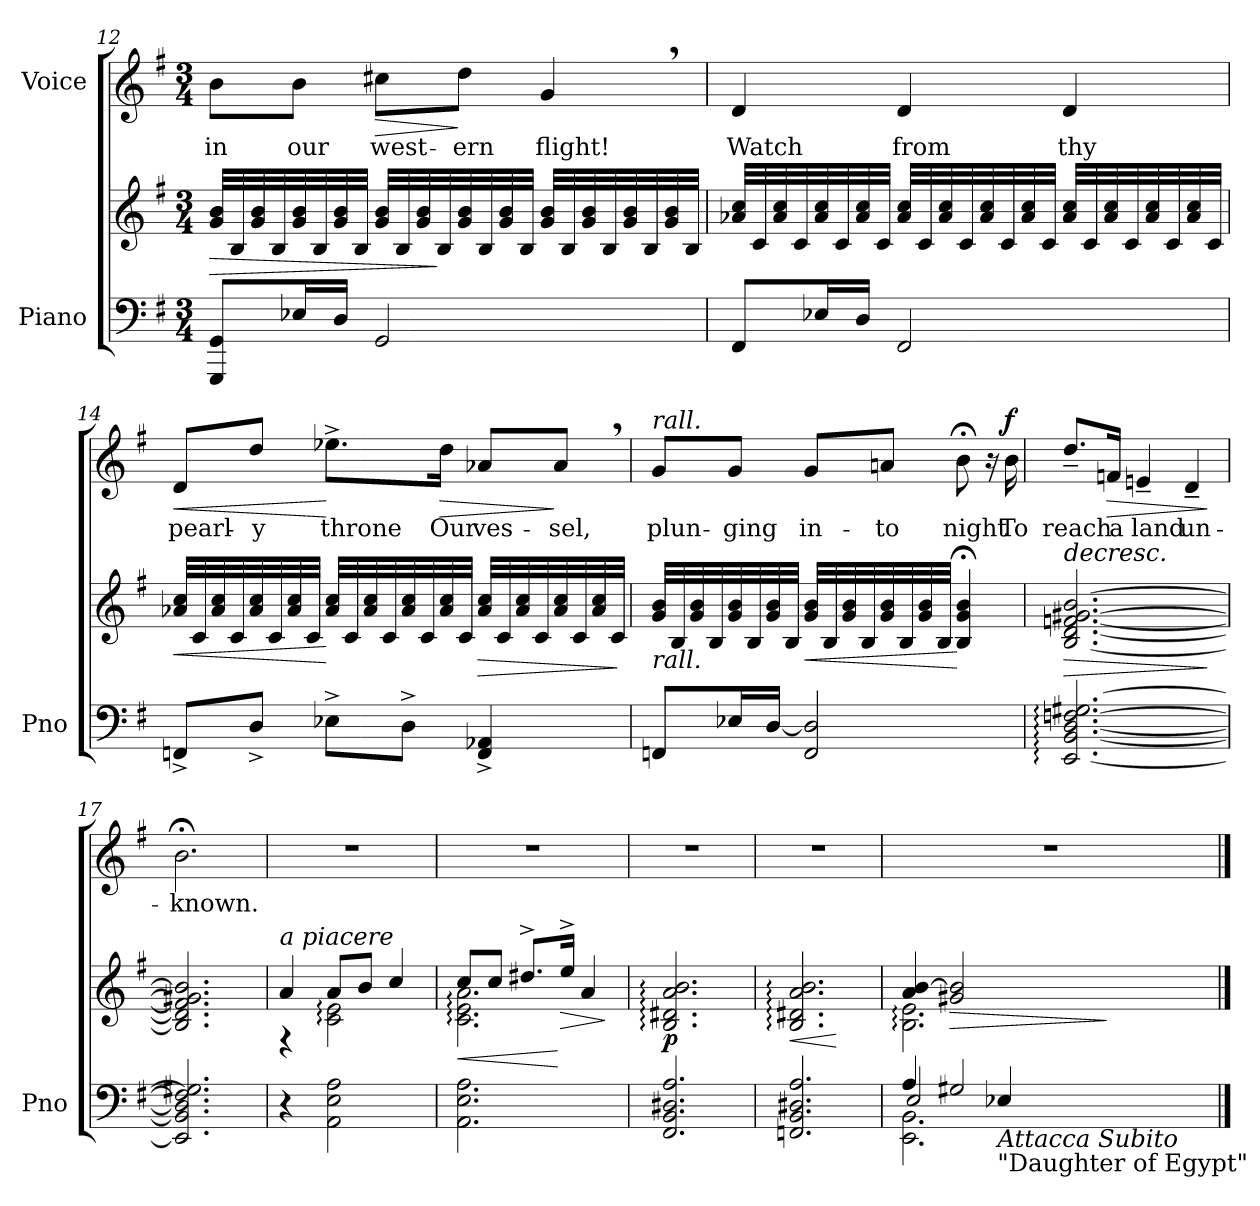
**kern	**kern	**dynam	**kern	**text	**dynam
*part2	*part2	*part2	*part1	*part1	*part1
*staff3	*staff2	*staff2/3	*staff1	*staff1	*staff1
*I"Piano	*	*	*I"Voice	*	*
*I'Pno	*	*	*	*	*
*clefF4	*clefG2	*	*clefG2	*	*
*k[f#]	*k[f#]	*	*k[f#]	*	*
*M3/4	*M3/4	*	*M3/4	*	*
=12	=12	=12	=12	=12	=12
!	!	!LO:HP:b	!	!LO:LY:b	!
8GGG/ 8GG/L	32g/ 32b/LLL	>	8b\L	in	.
.	32B/	.	.	.	.
.	32g/ 32b/	.	.	.	.
.	32B/	.	.	.	.
!	!	!	!	!LO:LY:b	!
16E-X/L	32g/ 32b/	.	8b\J	our	.
.	32B/	.	.	.	.
16D/JJ	32g/ 32b/	.	.	.	.
.	32B/JJJ	.	.	.	.
!	!	!	!	!LO:LY:b	!LO:HP:b
2GG/	32g/ 32b/LLL	.	8cc#X\L	west-	>
.	32B/	.	.	.	.
.	32g/ 32b/	.	.	.	.
.	32B/	]	.	.	.
!	!	!	!	!LO:LY:b	!
.	32g/ 32b/	.	8dd\J	-ern	]
.	32B/	.	.	.	.
.	32g/ 32b/	.	.	.	.
.	32B/JJJ	.	.	.	.
!	!	!	!	!LO:LY:b	!
.	32g/ 32b/LLL	.	4g,/	flight!	.
.	32B/	.	.	.	.
.	32g/ 32b/	.	.	.	.
.	32B/	.	.	.	.
.	32g/ 32b/	.	.	.	.
.	32B/	.	.	.	.
.	32g/ 32b/	.	.	.	.
.	32B/JJJ	.	.	.	.
!!LO:LB:g=z
=13	=13	=13	=13	=13	=13
!	!	!	!	!LO:LY:b	!
8FF#/L	32a-X/ 32cc/LLL	.	4d/	Watch	.
.	32c/	.	.	.	.
.	32a-/ 32cc/	.	.	.	.
.	32c/	.	.	.	.
16E-X/L	32a-/ 32cc/	.	.	.	.
.	32c/	.	.	.	.
16D/JJ	32a-/ 32cc/	.	.	.	.
.	32c/JJJ	.	.	.	.
!	!	!	!	!LO:LY:b	!
2FF#/	32a-/ 32cc/LLL	.	4d/	from	.
.	32c/	.	.	.	.
.	32a-/ 32cc/	.	.	.	.
.	32c/	.	.	.	.
.	32a-/ 32cc/	.	.	.	.
.	32c/	.	.	.	.
.	32a-/ 32cc/	.	.	.	.
.	32c/JJJ	.	.	.	.
!	!	!	!	!LO:LY:b	!
.	32a-/ 32cc/LLL	.	4d/	thy	.
.	32c/	.	.	.	.
.	32a-/ 32cc/	.	.	.	.
.	32c/	.	.	.	.
.	32a-/ 32cc/	.	.	.	.
.	32c/	.	.	.	.
.	32a-/ 32cc/	.	.	.	.
.	32c/JJJ	.	.	.	.
=14	=14	=14	=14	=14	=14
!	!	!LO:HP:b	!	!LO:LY:b	!LO:HP:b
8FFn^/L	32a-X/ 32cc/LLL	<	8d/L	pearl-	<
.	32c/	.	.	.	.
.	32a-/ 32cc/	.	.	.	.
.	32c/	.	.	.	.
!	!	!	!	!LO:LY:b	!
8D^/J	32a-/ 32cc/	.	8dd/J	-y	.
.	32c/	.	.	.	.
.	32a-/ 32cc/	.	.	.	.
.	32c/JJJ	.	.	.	.
!	!	!	!	!LO:LY:b	!
8E-X^\L	32a-/ 32cc/LLL	[	8.ee-X^\L	throne	[
.	32c/	.	.	.	.
.	32a-/ 32cc/	.	.	.	.
.	32c/	.	.	.	.
8D^\J	32a-/ 32cc/	.	.	.	.
.	32c/	.	.	.	.
!	!	!	!	!LO:LY:b	!LO:HP:b
.	32a-/ 32cc/	.	16dd\Jk	Our	>
.	32c/JJJ	.	.	.	.
!	!	!LO:HP:b	!	!LO:LY:b	!
4FF/^ 4AA-X/^	32a-/ 32cc/LLL	>	8a-X/L	ves-	.
.	32c/	.	.	.	.
.	32a-/ 32cc/	.	.	.	.
.	32c/	.	.	.	.
!	!	!	!	!LO:LY:b	!
.	32a-/ 32cc/	.	8a-,/J	-sel,	]
.	32c/	.	.	.	.
.	32a-/ 32cc/	.	.	.	.
.	32c/JJJ	.	.	.	.
.	.	]	.	.	.
!!LO:LB:g=z
=15	=15	=15	=15	=15	=15
*	*	*	*MM60	*	*
!	!	!	!LO:TX:a:i:t=rall.	!	!
!	!LO:TX:b:i:t=rall.	!	!	!	!
!	!	!	!	!LO:LY:b	!
8FFn/L	32g/ 32b/LLL	.	8g/L	plun-	.
.	32B/	.	.	.	.
.	32g/ 32b/	.	.	.	.
.	32B/	.	.	.	.
!	!	!	!	!LO:LY:b	!
16E-X/L	32g/ 32b/	.	8g/J	-ging	.
.	32B/	.	.	.	.
[16D/JJ	32g/ 32b/	.	.	.	.
.	32B/JJJ	.	.	.	.
!	!	!LO:HP:b	!	!LO:LY:b	!
2FF/ 2D/]	32g/ 32b/LLL	<	8g/L	in-	.
.	32B/	.	.	.	.
.	32g/ 32b/	.	.	.	.
.	32B/	.	.	.	.
!	!	!	!	!LO:LY:b	!
.	32g/ 32b/	.	8an/J	-to	.
.	32B/	.	.	.	.
.	32g/ 32b/	.	.	.	.
.	32B/JJJ	.	.	.	.
!	!	!	!	!LO:LY:b	!
.	4B/;< 4g/;< 4b/;<	[	8b;<\	night	.
.	.	.	16r	.	.
!	!	!	!	!LO:LY:b	!LO:DY:a
.	.	.	16b\	To	f
=16	=16	=16	=16	=16	=16
!	!LO:TX:a:i:t=decresc.	!	!	!	!
!	!	!LO:HP:b	!	!LO:LY:b	!
[2.EE/: [2.BB/: [2.D/: [2.Fn/: [2.G#X/:	[2.B/ [2.d/ [2.fn/ [2.g#X/ [2.b/	>	8.dd~/L	reach	.
!	!	!	!	!LO:LY:b	!LO:HP:b
.	.	.	16fn/Jk	a	>
!	!	!	!	!LO:LY:b	!
.	.	.	4en~/	land	.
!	!	!	!	!LO:LY:b	!
.	.	.	4d~/	un-	.
.	.	]	.	.	]
!!LO:LB:g=z
=17	=17	=17	=17	=17	=17
*	*	*	*MM70	*	*
!	!	!	!	!LO:LY:b	!
2.EE/] 2.BB/] 2.D/] 2.Fn/] 2.G#X/]	2.B/] 2.d/] 2.fn/] 2.g#X/] 2.b/]	.	2.b;<\	-known.	.
=18	=18	=18	=18	=18	=18
*	*^	*	*	*	*
!	!LO:TX:a:i:t=a piacere	!	!	!	!	!
4r	4rF	4a/	.	2.r	.	.
2AA\ 2E\ 2A\	2c\: 2e\:	8a/L	.	.	.	.
.	.	8b/J	.	.	.	.
.	.	4cc/	.	.	.	.
=19	=19	=19	=19	=19	=19	=19
*^	*	*	*	*	*	*
!	!	!	!	!LO:HP:b	!	!	!
2.rBByy	2.AA\ 2.E\ 2.A\	8cc/L	2.c\: 2.e\: 2.a\:	<	2.r	.	.
.	.	8cc/J	.	.	.	.	.
.	.	8.dd#X^/L	.	.	.	.	.
!	!	!	!	!LO:HP:n=1:b	!	!	!
.	.	16ee^/Jk	.	[ >	.	.	.
.	.	4a/	.	.	.	.	.
*v	*v	*	*	*	*	*	*
*	*v	*v	*	*	*	*
.	.	]	.	.	.
=20	=20	=20	=20	=20	=20
!	!	!LO:DY:b	!	!	!
2.FF#/ 2.BB/ 2.D#X/ 2.A/	2.B/: 2.d#X/: 2.a/: 2.b/:	p	2.r	.	.
=21	=21	=21	=21	=21	=21
!	!	!LO:HP:b	!	!	!
2.FFn/ 2.BB/ 2.D#X/ 2.A/	2.B/: 2.d#X/: 2.a/: 2.b/:	<	2.r	.	.
.	.	[	.	.	.
=22	=22	=22	=22	=22	=22
*^	*^	*	*	*	*
*	*^	*	*	*	*	*	*
4A/	2.EE\ 2.BB\	2E/	4a/ [4b/	2.B\: 2.e\:	.	2.r	.	.
!	!	!	!	!	!LO:HP:b	!	!	!
2G#X/	.	.	2g#X/ 2b/]	.	>	.	.	.
!	!	!LO:TX:b:i:t=Attacca Subito	!	!	!	!	!	!
!	!	!LO:TX:b:t="Daughter of Egypt"	!	!	!	!	!	!
.	.	4E-X/	.	.	.	.	.	.
*v	*v	*v	*	*	*	*	*	*
*	*v	*v	*	*	*	*
.	.	]	.	.	.
==	==	==	==	==	==
*-	*-	*-	*-	*-	*-
